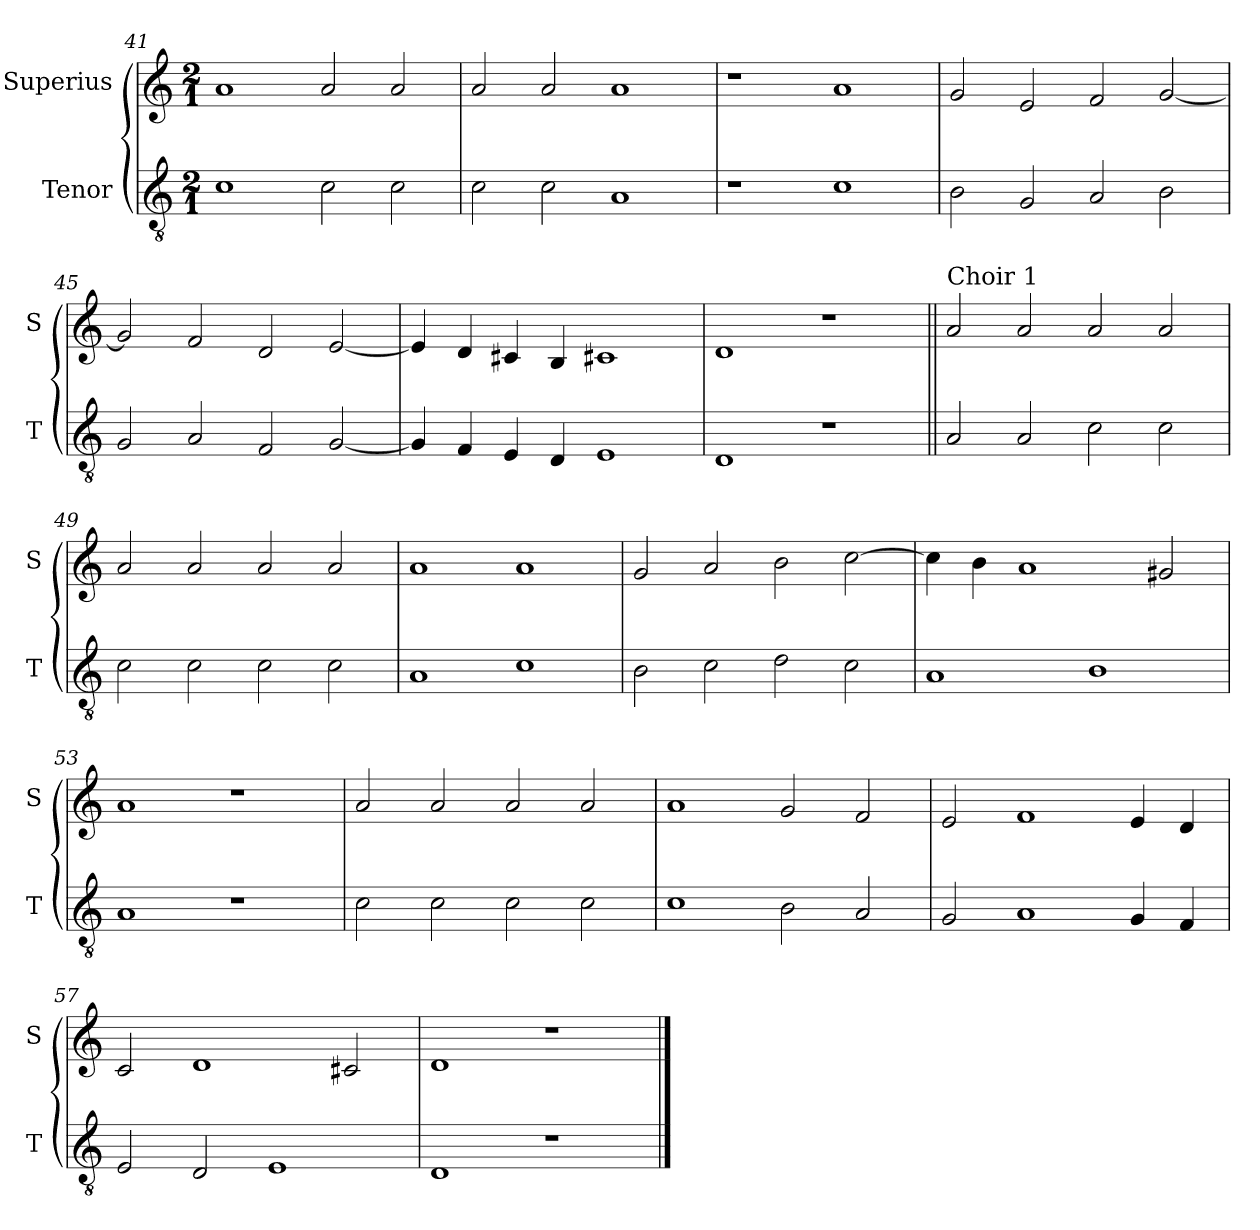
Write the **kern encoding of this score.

**kern	**kern
*part2	*part1
*staff2	*staff1
*I"Tenor	*I"Superius
*I'T	*I'S
*clefGv2	*clefG2
*k[]	*k[]
*M2/1	*M2/1
=41	=41
1c	1a
2c\	2a/
2c\	2a/
=42	=42
2c\	2a/
2c\	2a/
1A	1a
=43	=43
1r	1r
1c	1a
=44	=44
2B\	2g/
2G/	2e/
2A/	2f/
2B\	[2g/
=45	=45
2G/	2g/]
2A/	2f/
2F/	2d/
[2G/	[2e/
=46	=46
4G/]	4e/]
4F/	4d/
4E/	4c#X/
4D/	4B/
1E	1c#X
=47	=47
1D	1d
1r	1r
=48||	=48||
!	!LO:TX:a:t=Choir 1
2A/	2a/
2A/	2a/
2c\	2a/
2c\	2a/
=49	=49
2c\	2a/
2c\	2a/
2c\	2a/
2c\	2a/
=50	=50
1A	1a
1c	1a
=51	=51
2B\	2g/
2c\	2a/
2d\	2b\
2c\	[2cc\
=52	=52
1A	4cc\]
.	4b\
.	1a
1B	.
.	2g#X/
=53	=53
1A	1a
1r	1r
=54	=54
2c\	2a/
2c\	2a/
2c\	2a/
2c\	2a/
=55	=55
1c	1a
2B\	2g/
2A/	2f/
=56	=56
2G/	2e/
1A	1f
4G/	4e/
4F/	4d/
=57	=57
2E/	2c/
2D/	1d
1E	.
.	2c#X/
=58	=58
1D	1d
1r	1r
==	==
*-	*-
